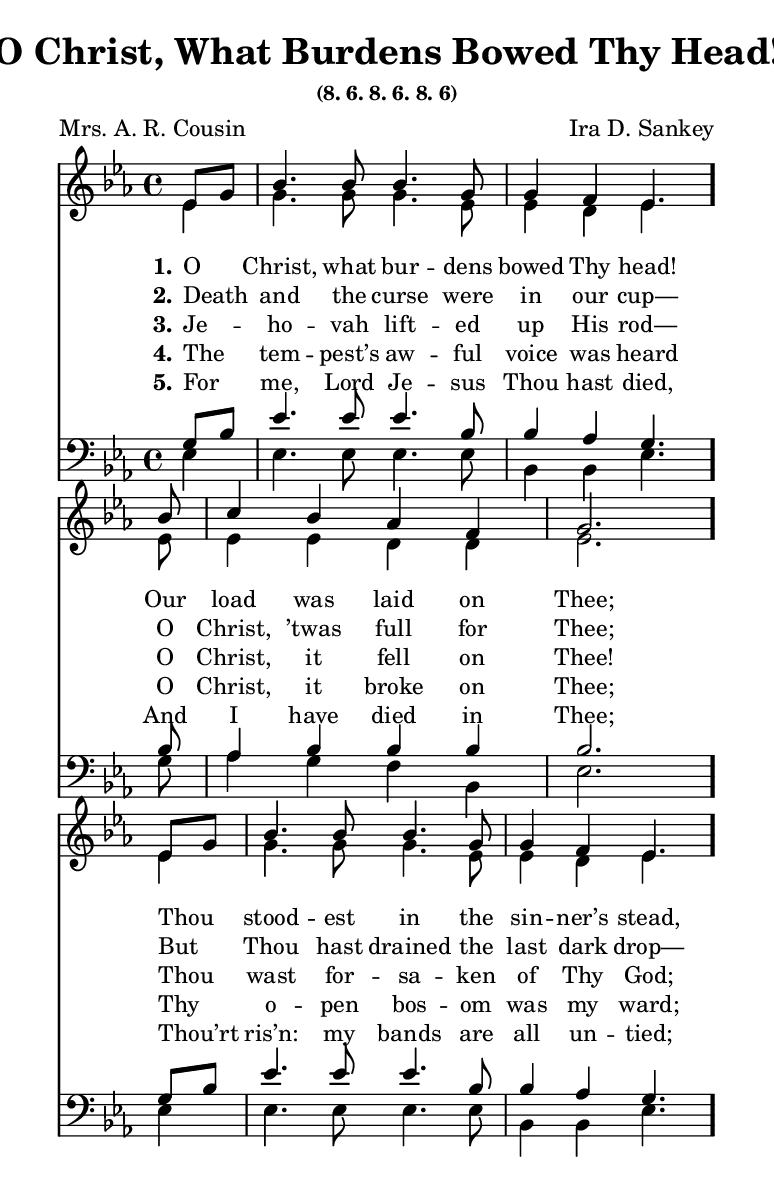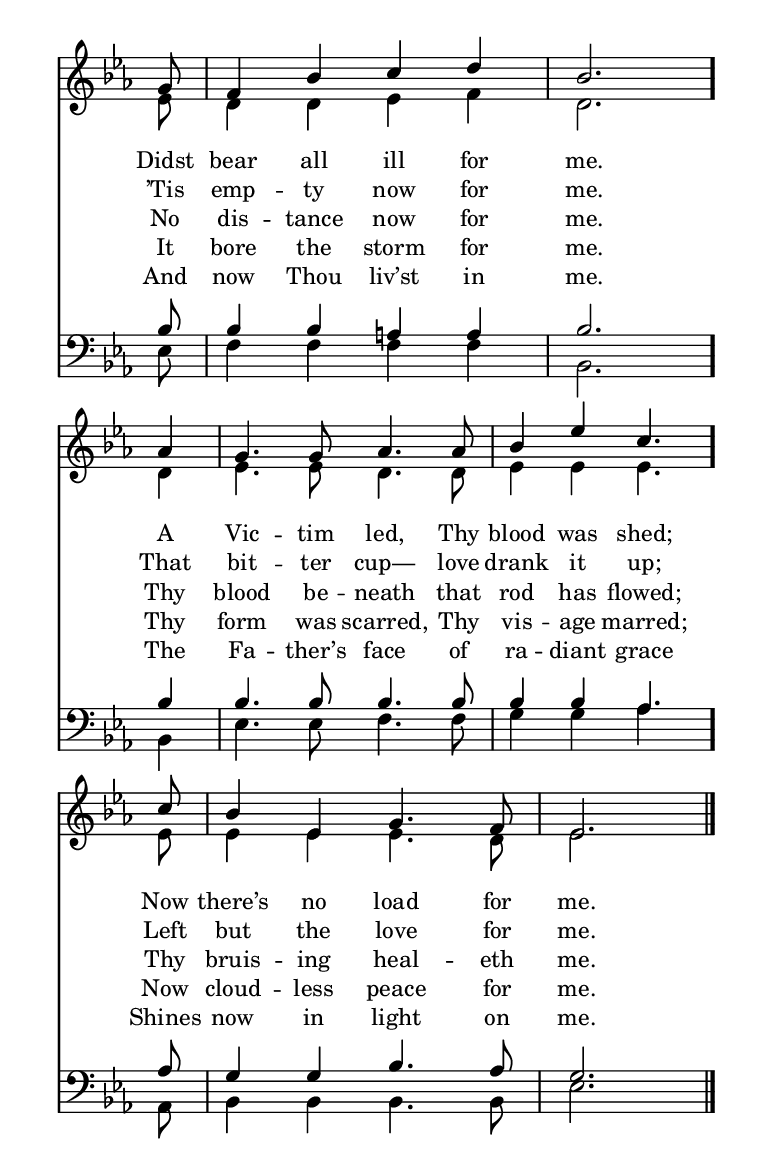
\include "common/global.ily"
\paper {
  \include "common/paper.ily"
  ragged-bottom = ##t
  ragged-last-bottom = ##t
  systems-per-page = 3
  %page-count = ##f
}

\header{
  title = "O Christ, What Burdens Bowed Thy Head!"
  subsubtitle = "(8. 6. 8. 6. 8. 6)"
  %meter = "8.6.8.6.8.6"
  poet = "Mrs. A. R. Cousin"
  composer = "Ira D. Sankey"
  %copyright = ""
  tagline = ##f
}

% for fermata in MIDI
ta = { \tempo 4=80 }
tb = { \tempo 4=40 }

patternAA = { c8[ c8] | c4. c8 c4. c8 | c4 c4 c4. }
patternAB = { c4      | c4. c8 c4. c8 | c4 c4 c4. }

patternBA = { c8 | c4 c4 c4  c4 | c2. }
patternBB = { c8 | c4 c4 c4. c8 | c2. }

global = {
  \include "common/overrides.ily"
  \override Staff.TimeSignature.style = #'()
  \time 4/4
  \override Score.MetronomeMark.transparent = ##t % hide all fermata changes too
  \ta
  \key ees \major
  \partial 4
  \autoBeamOff
}

notesSoprano = {
\global
\relative c' {

  \changePitch \patternAA { ees g | bes bes bes g | g f ees   }
  \changePitch \patternBA { bes'  | c bes aes f   | g         }
  \changePitch \patternAA { ees g | bes bes bes g | g f ees   }
  \changePitch \patternBA { g     | f bes c d     | bes       }
  \changePitch \patternAB { aes   | g g aes aes   | bes ees c }
  \changePitch \patternBB { c     | bes ees, g f  | ees       }

  \bar "|."

}
}

notesAlto = {
\global
\relative e' {

  \changePitch \patternAB { ees | g g g ees     | ees d ees   }
  \changePitch \patternBA { ees | ees ees d d   | ees         }
  \changePitch \patternAB { ees | g g g ees     | ees d ees   }
  \changePitch \patternBA { ees | d d ees f     | d           }
  \changePitch \patternAB { d   | ees ees d d   | ees ees ees }
  \changePitch \patternBB { ees | ees ees ees d | ees         }

}
}

notesTenor = {
\global
\relative a {

  \changePitch \patternAA { g bes | ees ees ees bes | bes aes g   }
  \changePitch \patternBA { bes   | aes bes bes bes | bes         }
  \changePitch \patternAA { g bes | ees ees ees bes | bes aes g   }
  \changePitch \patternBA { bes   | bes bes a a     | bes         }
  \changePitch \patternAB { bes   | bes bes bes bes | bes bes aes }
  \changePitch \patternBB { aes   | g g bes aes     | g           }

}
}

notesBass = {
\global
\relative f {

  \changePitch \patternAB { ees  | ees ees ees ees | bes bes ees }
  \changePitch \patternBA { g    | aes g f bes,    | ees         }
  \changePitch \patternAB { ees  | ees ees ees ees | bes bes ees }
  \changePitch \patternBA { ees  | f f f f         | bes,        }
  \changePitch \patternAB { bes  | ees ees f f     | g g aes     }
  \changePitch \patternBB { aes, | bes bes bes bes | ees         }

}
}

wordsA = \lyricmode {
\set stanza = "1."

O Christ, what bur -- dens bowed Thy head! \bar "."
Our load was laid on Thee; \bar "." \break
Thou stood -- est in the sin -- ner’s stead, \bar "."
Didst bear all ill for me. \bar "." \break
A Vic -- tim led, Thy blood was shed; \bar "."
Now there’s no load for me. \bar "." \break

}

wordsB = \lyricmode {
\set stanza = "2."

Death and the curse were in our cup—
O Christ, ’twas full for Thee;
But Thou hast drained the last dark drop—
’Tis emp -- ty now for me.
That bit -- ter cup— love drank it up;
Left but the love for me.

}

wordsC = \lyricmode {
\set stanza = "3."

Je -- ho -- vah lift -- ed up His rod—
O Christ, it fell on Thee!
Thou wast for -- sa -- ken of Thy God;
No dis -- tance now for me.
Thy blood be -- neath that rod has flowed;
Thy bruis -- ing heal -- eth me.

}

wordsD = \lyricmode {
\set stanza = "4."

The tem -- pest’s aw -- ful voice was heard
O Christ, it broke on Thee;
Thy o -- pen bos -- om was my ward;
It bore the storm for me.
Thy form was scarred, Thy vis -- age marred;
Now cloud -- less peace for me.

}

wordsE = \lyricmode {
\set stanza = "5."

For me, Lord Je -- sus Thou hast died,
And I have died in Thee;
Thou’rt ris’n: my bands are all un -- tied;
And now Thou liv’st in me.
The Fa -- ther’s face of ra -- diant grace
Shines now in light on me.

}

\score {
  \context ChoirStaff <<
    \context Staff = upper <<
      \set ChoirStaff.systemStartDelimiter = #'SystemStartBar
      \context Voice  = sopranos { \voiceOne << \notesSoprano >> }
      \context Voice  = altos { \voiceTwo << \notesAlto >> }
      \context Lyrics = one   \lyricsto sopranos \wordsA
      \context Lyrics = two   \lyricsto sopranos \wordsB
      \context Lyrics = three \lyricsto sopranos \wordsC
      \context Lyrics = four  \lyricsto sopranos \wordsD
      \context Lyrics = five  \lyricsto sopranos \wordsE
    >>
    \context Staff = men <<
      \clef bass
      \context Voice  = tenors { \voiceOne << \notesTenor >> }
      \context Voice  = basses { \voiceTwo << \notesBass >> }
    >>
  >>
  \layout {
    \include "common/layout.ily"
  }
  \midi{
    \include "common/midi.ily"
  }
}

\version "2.18.0"  % necessary for upgrading to future LilyPond versions.

% vi:set et ts=2 sw=2 ai nocindent syntax=lilypond
